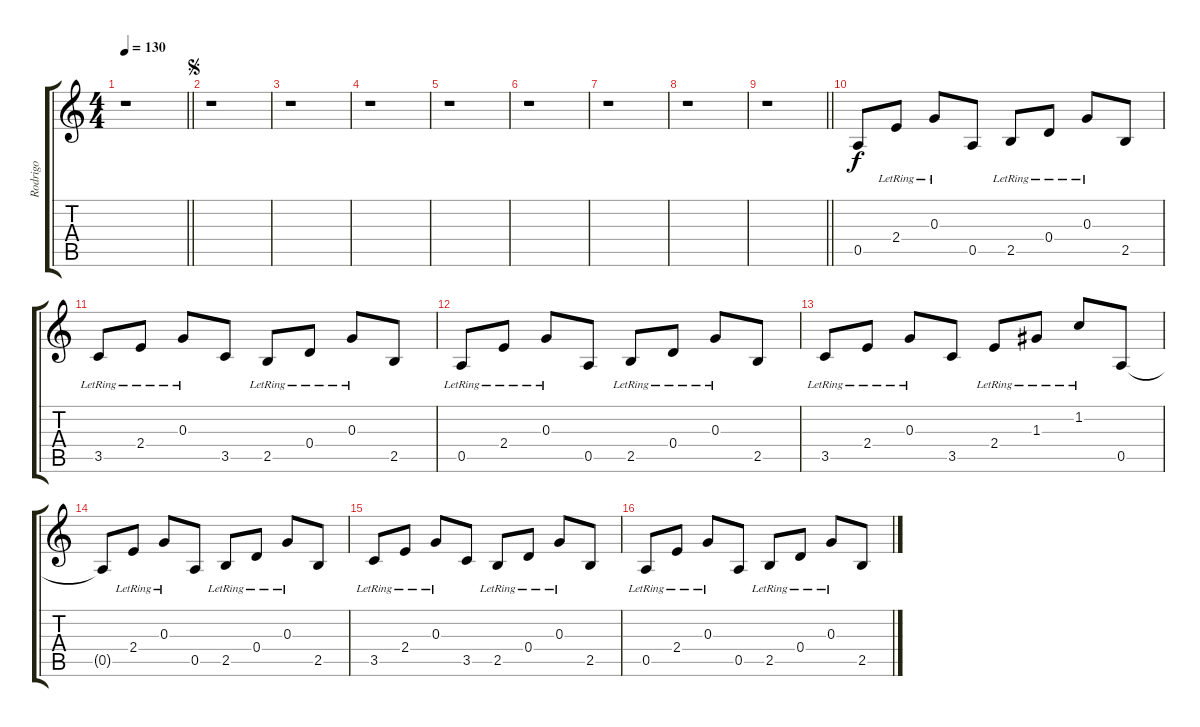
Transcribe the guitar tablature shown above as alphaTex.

\track ("Rodrigo" "Rodrigo") {instrument acousticguitarnylon}
\staff {score tabs}
\tuning (E4 B3 G3 D3 A2 E2) {hide}
\ts (4 4)
\tempo 130
\clef g2
\barLineRight lightlight
\ks c
r.1{dy f} |
\jump segno
r.1 |
r.1 |
r.1 |
r.1 |
r.1 |
r.1 |
r.1 |
\barLineRight lightlight
r.1 |
0.5.8 2.4{lr}.8 0.3{lr}.8 0.5.8 2.5{lr}.8 0.4{lr}.8 0.3{lr}.8 2.5.8 |
3.5{lr}.8 2.4{lr}.8 0.3{lr}.8 3.5.8 2.5{lr}.8 0.4{lr}.8 0.3{lr}.8 2.5.8 |
0.5{lr}.8 2.4{lr}.8 0.3{lr}.8 0.5.8 2.5{lr}.8 0.4{lr}.8 0.3{lr}.8 2.5.8 |
3.5{lr}.8 2.4{lr}.8 0.3{lr}.8 3.5.8 2.4{lr}.8 1.3{lr}.8 1.2{lr}.8 0.5.8 |
0.5{t}.8 2.4{lr}.8 0.3{lr}.8 0.5.8 2.5{lr}.8 0.4{lr}.8 0.3{lr}.8 2.5.8 |
3.5{lr}.8 2.4{lr}.8 0.3{lr}.8 3.5.8 2.5{lr}.8 0.4{lr}.8 0.3{lr}.8 2.5.8 |
0.5{lr}.8 2.4{lr}.8 0.3{lr}.8 0.5.8 2.5{lr}.8 0.4{lr}.8 0.3{lr}.8 2.5{ss}.8
